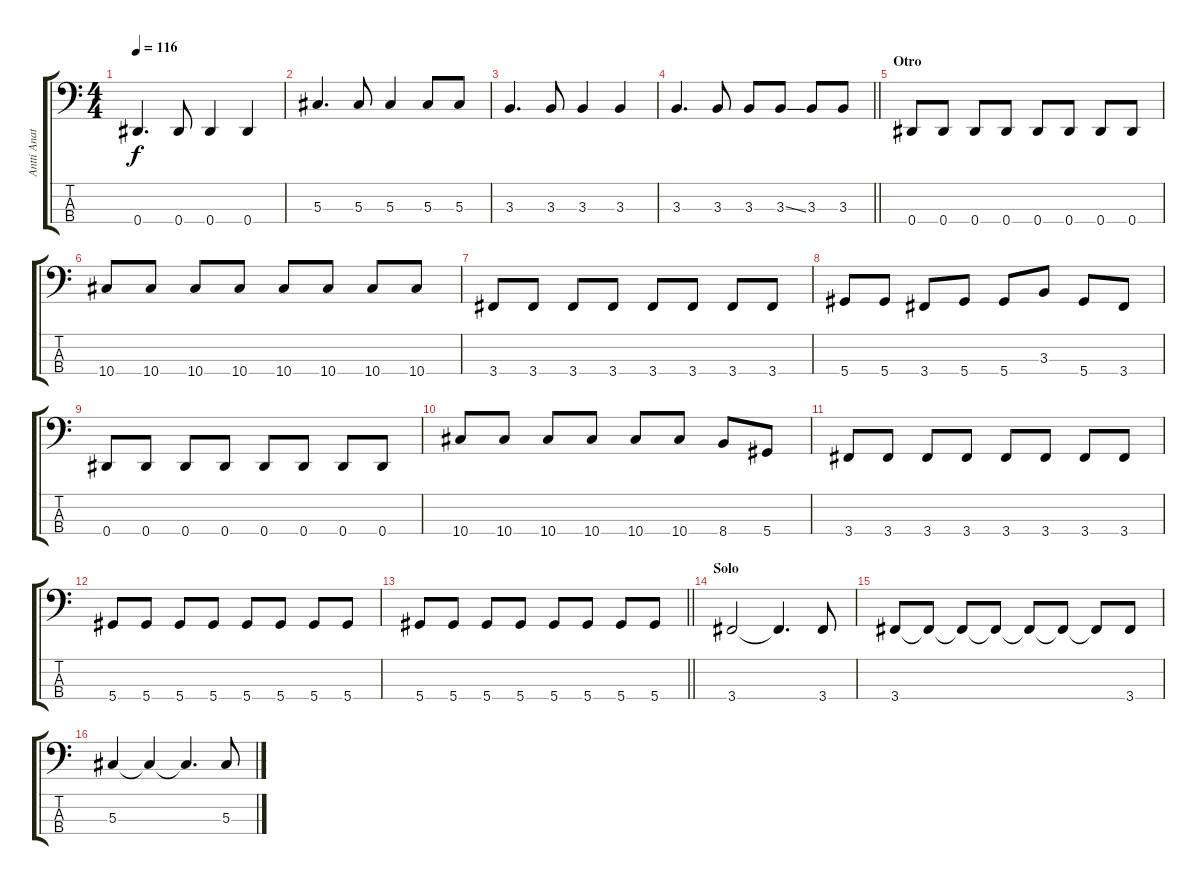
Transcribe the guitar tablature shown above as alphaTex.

\track ("Antti Anatomy " "Antti Anat") {instrument electricbassfinger}
\staff {score tabs}
\tuning (Gb2 Db2 Ab1 Eb1) {hide}
\ts (4 4)
\tempo 116
\clef f4
\ks c
0.4.4{d dy f} 0.4.8 0.4.4 0.4.4 |
5.3.4{d} 5.3.8 5.3.4 5.3.8 5.3.8 |
3.3.4{d} 3.3.8 3.3.4 3.3.4 |
\barLineRight lightlight
3.3.4{d} 3.3.8 3.3.8 3.3{ss}.8 3.3.8 3.3.8 |
\section ("" "Otro")
0.4.8 0.4.8 0.4.8 0.4.8 0.4.8 0.4.8 0.4.8 0.4.8 |
10.4.8 10.4.8 10.4.8 10.4.8 10.4.8 10.4.8 10.4.8 10.4.8 |
3.4.8 3.4.8 3.4.8 3.4.8 3.4.8 3.4.8 3.4.8 3.4.8 |
5.4.8 5.4.8 3.4.8 5.4.8 5.4.8 3.3.8 5.4.8 3.4.8 |
0.4.8 0.4.8 0.4.8 0.4.8 0.4.8 0.4.8 0.4.8 0.4.8 |
10.4.8 10.4.8 10.4.8 10.4.8 10.4.8 10.4.8 8.4.8 5.4.8 |
3.4.8 3.4.8 3.4.8 3.4.8 3.4.8 3.4.8 3.4.8 3.4.8 |
5.4.8 5.4.8 5.4.8 5.4.8 5.4.8 5.4.8 5.4.8 5.4.8 |
\barLineRight lightlight
5.4.8 5.4.8 5.4.8 5.4.8 5.4.8 5.4.8 5.4.8 5.4.8 |
\section ("" "Solo")
3.4.2 3.4{t}.4{d} 3.4.8 |
3.4.8 3.4{t}.8 3.4{t}.8 3.4{t}.8 3.4{t}.8 3.4{t}.8 3.4{t}.8 3.4.8 |
5.3.4 5.3{t}.4 5.3{t}.4{d} 5.3.8
